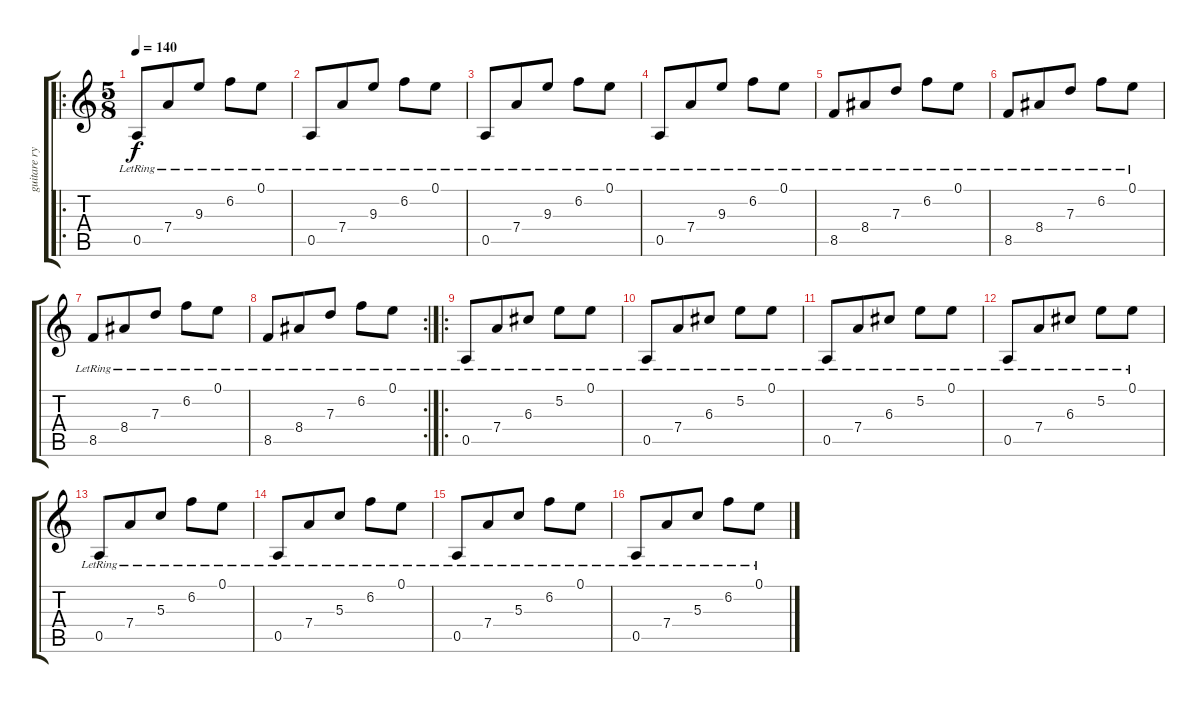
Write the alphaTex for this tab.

\track ("guitare rythmique" "guitare ry") {instrument acousticguitarnylon}
\staff {score tabs}
\tuning (E4 B3 G3 D3 A2 E2) {hide}
\ro
\ts (5 8)
\tempo 140
\clef g2
\ks c
0.5{lr}.8{dy f volume 16} 7.4{lr}.8 9.3{lr}.8 6.2{lr}.8 0.1{lr}.8 |
0.5{lr}.8 7.4{lr}.8 9.3{lr}.8 6.2{lr}.8 0.1{lr}.8 |
0.5{lr}.8 7.4{lr}.8 9.3{lr}.8 6.2{lr}.8 0.1{lr}.8 |
0.5{lr}.8 7.4{lr}.8 9.3{lr}.8 6.2{lr}.8 0.1{lr}.8 |
8.5{lr}.8 8.4{lr}.8 7.3{lr}.8 6.2{lr}.8 0.1{lr}.8 |
8.5{lr}.8 8.4{lr}.8 7.3{lr}.8 6.2{lr}.8 0.1{lr}.8 |
8.5{lr}.8 8.4{lr}.8 7.3{lr}.8 6.2{lr}.8 0.1{lr}.8 |
\rc 2
8.5{lr}.8 8.4{lr}.8 7.3{lr}.8 6.2{lr}.8 0.1{lr}.8 |
\ro
0.5{lr}.8 7.4{lr}.8 6.3{lr}.8 5.2{lr}.8 0.1{lr}.8 |
0.5{lr}.8 7.4{lr}.8 6.3{lr}.8 5.2{lr}.8 0.1{lr}.8 |
0.5{lr}.8 7.4{lr}.8 6.3{lr}.8 5.2{lr}.8 0.1{lr}.8 |
0.5{lr}.8 7.4{lr}.8 6.3{lr}.8 5.2{lr}.8 0.1{lr}.8 |
0.5{lr}.8 7.4{lr}.8 5.3{lr}.8 6.2{lr}.8 0.1{lr}.8 |
0.5{lr}.8 7.4{lr}.8 5.3{lr}.8 6.2{lr}.8 0.1{lr}.8 |
0.5{lr}.8 7.4{lr}.8 5.3{lr}.8 6.2{lr}.8 0.1{lr}.8 |
0.5{lr}.8 7.4{lr}.8 5.3{lr}.8 6.2{lr}.8 0.1{lr}.8
